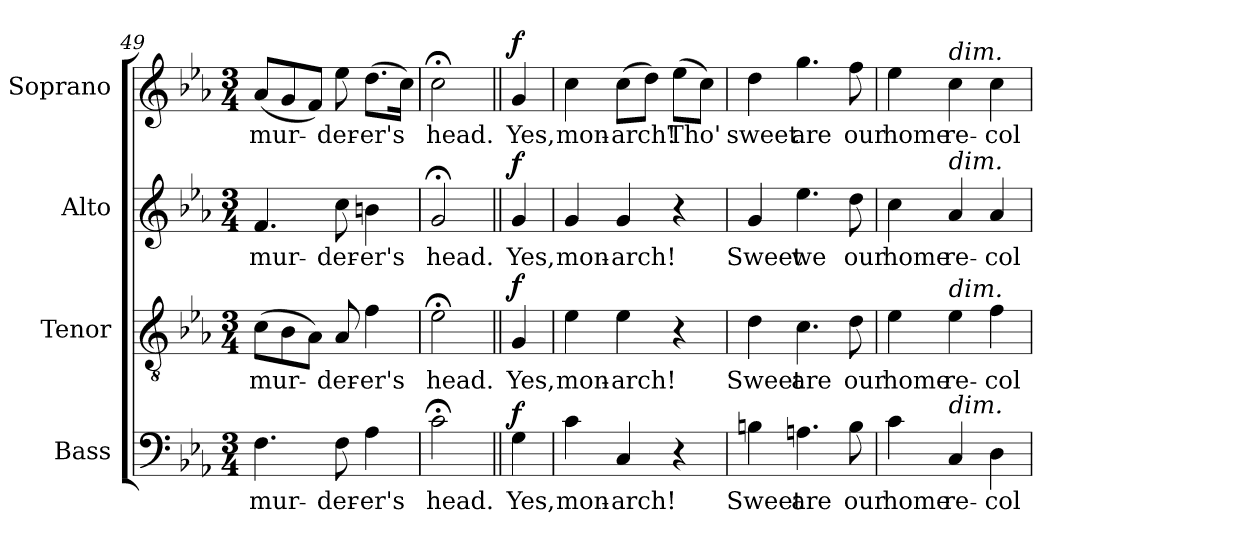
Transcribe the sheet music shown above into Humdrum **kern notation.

**kern	**text	**dynam	**kern	**text	**dynam	**kern	**text	**dynam	**kern	**text	**dynam
*part4	*part4	*part4	*part3	*part3	*part3	*part2	*part2	*part2	*part1	*part1	*part1
*staff4	*staff4	*staff4	*staff3	*staff3	*staff3	*staff2	*staff2	*staff2	*staff1	*staff1	*staff1
*I"Bass	*	*	*I"Tenor	*	*	*I"Alto	*	*	*I"Soprano	*	*
*I'B.	*	*	*I'T.	*	*	*I'A.	*	*	*I'S.	*	*
!!LO:PB:g=z
*clefF4	*	*	*clefGv2	*	*	*clefG2	*	*	*clefG2	*	*
*	*	*	*ITrd7c12	*	*	*	*	*	*	*	*
*k[b-e-a-]	*	*	*k[b-e-a-]	*	*	*k[b-e-a-]	*	*	*k[b-e-a-]	*	*
*E-:	*	*	*E-:	*	*	*E-:	*	*	*E-:	*	*
*M3/4	*	*	*M3/4	*	*	*M3/4	*	*	*M3/4	*	*
=49	=49	=49	=49	=49	=49	=49	=49	=49	=49	=49	=49
!	!LO:LY:b:color=#000000	!	!	!	!	!	!	!	!	!	!
!	!	!	!	!LO:LY:b:color=#000000	!	!	!	!	!	!	!
!	!	!	!	!	!	!	!LO:LY:b:color=#000000	!	!	!	!
!	!	!	!	!	!	!	!	!	!	!LO:LY:b:color=#000000	!
4.Fi\	mur-	.	(8Ci\L	mur-	.	4.fi/	mur-	.	(8a-i/L	mur-	.
.	.	.	8BB-i\	.	.	.	.	.	8gi/	.	.
.	.	.	8AA-i\J)	.	.	.	.	.	8fi/J)	.	.
!	!LO:LY:b:color=#000000	!	!	!	!	!	!	!	!	!	!
!	!	!	!	!LO:LY:b:color=#000000	!	!	!	!	!	!	!
!	!	!	!	!	!	!	!LO:LY:b:color=#000000	!	!	!	!
!	!	!	!	!	!	!	!	!	!	!LO:LY:b:color=#000000	!
8Fi\	-der-	.	8AA-i/	-der-	.	8cci\	-der-	.	8ee-i\	-der-	.
!	!LO:LY:b:color=#000000	!	!	!	!	!	!	!	!	!	!
!	!	!	!	!LO:LY:b:color=#000000	!	!	!	!	!	!	!
!	!	!	!	!	!	!	!LO:LY:b:color=#000000	!	!	!	!
!	!	!	!	!	!	!	!	!	!	!LO:LY:b:color=#000000	!
4A-i\	-er's	.	4Fi\	-er's	.	4bni\	-er's	.	(8.ddi\L	-er's	.
.	.	.	.	.	.	.	.	.	16cci\Jk)	.	.
=50	=50	=50	=50	=50	=50	=50	=50	=50	=50	=50	=50
!	!LO:LY:b:color=#000000	!	!	!	!	!	!	!	!	!	!
!	!	!	!	!LO:LY:b:color=#000000	!	!	!	!	!	!	!
!	!	!	!	!	!	!	!LO:LY:b:color=#000000	!	!	!	!
!	!	!	!	!	!	!	!	!	!	!LO:LY:b:color=#000000	!
2c;i\	head.	.	2E-;i\	head.	.	2g;i/	head.	.	2cc;i\	head.	.
=51||	=51||	=51||	=51||	=51||	=51||	=51||	=51||	=51||	=51||	=51||	=51||
!	!LO:LY:b:color=#000000	!	!	!	!	!	!	!	!	!	!
!	!	!	!	!LO:LY:b:color=#000000	!	!	!	!	!	!	!
!	!	!	!	!	!	!	!LO:LY:b:color=#000000	!	!	!	!
!	!	!	!	!	!	!	!	!	!	!LO:LY:b:color=#000000	!
4Gi\	Yes,	f	4GGi/	Yes,	f	4gi/	Yes,	f	4gi/	Yes,	f
=52	=52	=52	=52	=52	=52	=52	=52	=52	=52	=52	=52
!	!LO:LY:b:color=#000000	!	!	!	!	!	!	!	!	!	!
!	!	!	!	!LO:LY:b:color=#000000	!	!	!	!	!	!	!
!	!	!	!	!	!	!	!LO:LY:b:color=#000000	!	!	!	!
!	!	!	!	!	!	!	!	!	!	!LO:LY:b:color=#000000	!
4ci\	mon-	.	4E-i\	mon-	.	4gi/	mon-	.	4cci\	mon-	.
!	!LO:LY:b:color=#000000	!	!	!	!	!	!	!	!	!	!
!	!	!	!	!LO:LY:b:color=#000000	!	!	!	!	!	!	!
!	!	!	!	!	!	!	!LO:LY:b:color=#000000	!	!	!	!
!	!	!	!	!	!	!	!	!	!	!LO:LY:b:color=#000000	!
4Ci/	-arch!	.	4E-i\	-arch!	.	4gi/	-arch!	.	(8cci\L	-arch!	.
.	.	.	.	.	.	.	.	.	8ddi\J)	.	.
!	!	!	!	!	!	!	!	!	!	!LO:LY:b:color=#000000	!
4r	.	.	4r	.	.	4r	.	.	(8ee-i\L	Tho'	.
.	.	.	.	.	.	.	.	.	8cci\J)	.	.
=53	=53	=53	=53	=53	=53	=53	=53	=53	=53	=53	=53
!	!LO:LY:b:color=#000000	!	!	!	!	!	!	!	!	!	!
!	!	!	!	!LO:LY:b:color=#000000	!	!	!	!	!	!	!
!	!	!	!	!	!	!	!LO:LY:b:color=#000000	!	!	!	!
!	!	!	!	!	!	!	!	!	!	!LO:LY:b:color=#000000	!
4Bni\	Sweet	.	4Di\	Sweet	.	4gi/	Sweet	.	4ddi\	sweet	.
!	!LO:LY:b:color=#000000	!	!	!	!	!	!	!	!	!	!
!	!	!	!	!LO:LY:b:color=#000000	!	!	!	!	!	!	!
!	!	!	!	!	!	!	!LO:LY:b:color=#000000	!	!	!	!
!	!	!	!	!	!	!	!	!	!	!LO:LY:b:color=#000000	!
4.Ani\	are	.	4.Ci\	are	.	4.ee-i\	we	.	4.ggi\	are	.
!	!LO:LY:b:color=#000000	!	!	!	!	!	!	!	!	!	!
!	!	!	!	!LO:LY:b:color=#000000	!	!	!	!	!	!	!
!	!	!	!	!	!	!	!LO:LY:b:color=#000000	!	!	!	!
!	!	!	!	!	!	!	!	!	!	!LO:LY:b:color=#000000	!
8Bi\	our	.	8Di\	our	.	8ddi\	our	.	8ffi\	our	.
=54	=54	=54	=54	=54	=54	=54	=54	=54	=54	=54	=54
!	!LO:LY:b:color=#000000	!	!	!	!	!	!	!	!	!	!
!	!	!	!	!LO:LY:b:color=#000000	!	!	!	!	!	!	!
!	!	!	!	!	!	!	!LO:LY:b:color=#000000	!	!	!	!
!	!	!	!	!	!	!	!	!	!	!LO:LY:b:color=#000000	!
4ci\	home	.	4E-i\	home	.	4cci\	home	.	4ee-i\	home	.
!	!LO:LY:b:color=#000000	!	!	!	!	!	!	!	!	!	!
!	!	!	!	!LO:LY:b:color=#000000	!	!	!	!	!	!	!
!	!	!	!	!	!	!	!LO:LY:b:color=#000000	!	!	!	!
!	!	!	!	!	!	!	!	!	!LO:TX:a:i:t=dim.	!	!
!	!	!	!	!	!	!LO:TX:a:i:t=dim.	!	!	!	!	!
!	!	!	!LO:TX:a:i:t=dim.	!	!	!	!	!	!	!	!
!LO:TX:a:i:t=dim.	!	!	!	!	!	!	!	!	!	!	!
!	!	!	!	!	!	!	!	!	!	!LO:LY:b:color=#000000	!
4Ci/	re-	.	4E-i\	re-	.	4a-i/	re-	.	4cci\	re-	.
!	!LO:LY:b:color=#000000	!	!	!	!	!	!	!	!	!	!
!	!	!	!	!LO:LY:b:color=#000000	!	!	!	!	!	!	!
!	!	!	!	!	!	!	!LO:LY:b:color=#000000	!	!	!	!
!	!	!	!	!	!	!	!	!	!	!LO:LY:b:color=#000000	!
4Di\	-col-	.	4Fi\	-col-	.	4a-i/	-col-	.	4cci\	-col-	.
=	=	=	=	=	=	=	=	=	=	=	=
*-	*-	*-	*-	*-	*-	*-	*-	*-	*-	*-	*-
